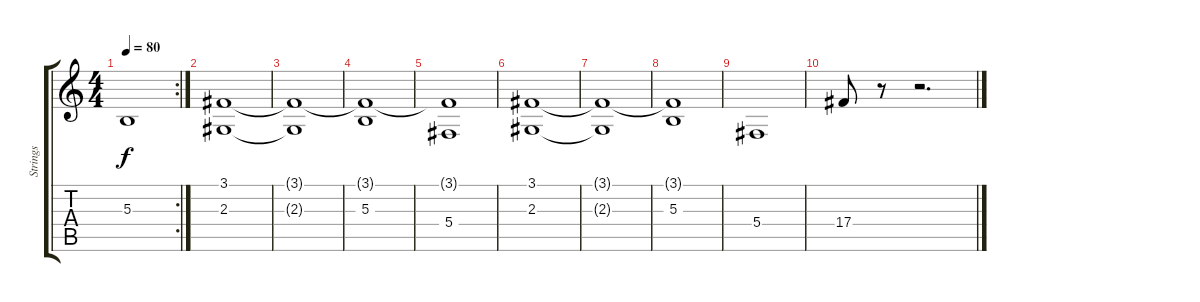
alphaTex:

\track ("Strings" "Strings") {instrument stringensemble1}
\staff {score tabs}
\tuning (Eb4 Bb3 Gb3 Db3 Ab2 Eb2) {hide}
\rc 2
\ts (4 4)
\tempo 80
\clef g2
\ks c
5.3.1{dy f} |
(3.1 2.3).1 |
(3.1{t} 2.3{t}).1 |
(3.1{t} 5.3).1 |
(3.1{t} 5.4).1 |
(3.1 2.3).1 |
(3.1{t} 2.3{t}).1 |
(3.1{t} 5.3).1 |
5.4.1 |
17.4.8 r.8 r.2{d}
